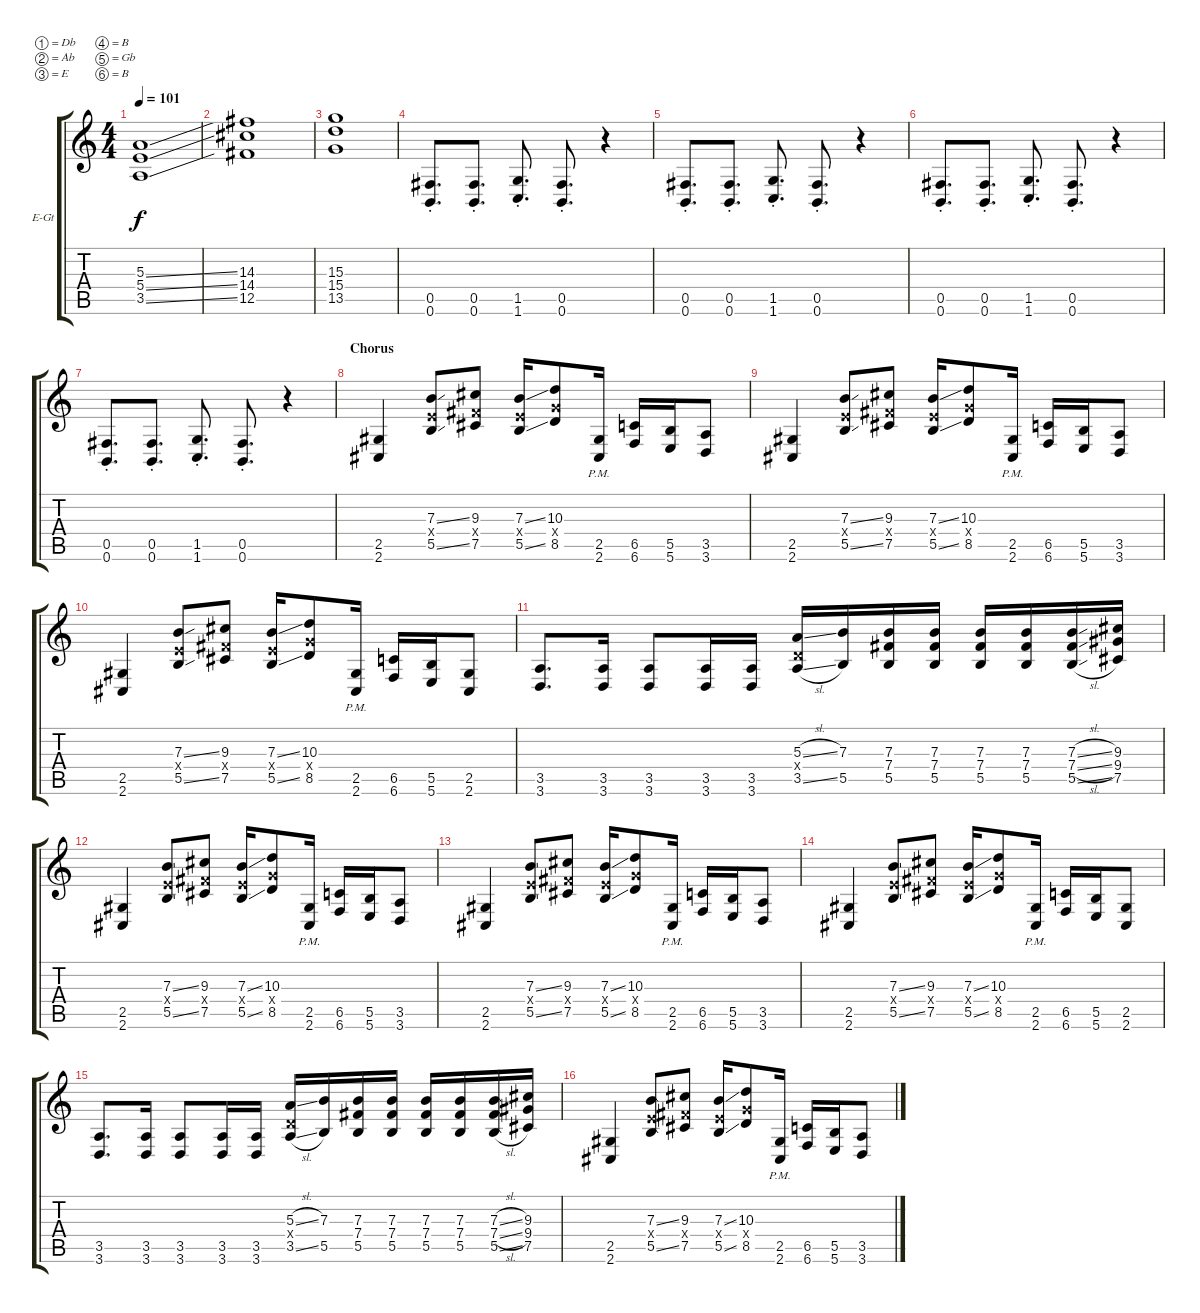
\bracketExtendMode groupsimilarinstruments
\firstSystemTrackNameOrientation horizontal
\otherSystemsTrackNameOrientation horizontal
\track ("Robb Flynn (Distortion)" "E-Gt") {instrument overdrivenguitar}
\staff {score tabs}
\tuning (Db4 Ab3 E3 B2 Gb2 B1)
\ts (4 4)
\tempo 101
\clef g2
\ks c
(5.3{ss} 5.4{ss} 3.5{ss}).1{dy f} |
(14.3 14.4 12.5).1 |
(15.3 15.4 13.5).1 |
(0.5{st} 0.6{st}).8{d} (0.5{st} 0.6{st}).8{d} (1.5{st} 1.6{st}).8{d} (0.5{st} 0.6{st}).8{d} r.4 |
(0.5{st} 0.6{st}).8{d} (0.5{st} 0.6{st}).8{d} (1.5{st} 1.6{st}).8{d} (0.5{st} 0.6{st}).8{d} r.4 |
(0.5{st} 0.6{st}).8{d} (0.5{st} 0.6{st}).8{d} (1.5{st} 1.6{st}).8{d} (0.5{st} 0.6{st}).8{d} r.4 |
(0.5{st} 0.6{st}).8{d} (0.5{st} 0.6{st}).8{d} (1.5{st} 1.6{st}).8{d} (0.5{st} 0.6{st}).8{d} r.4 |
\section ("" "Chorus")
(2.5 2.6).4 (7.3{ss} 5.4{x} 5.5{ss}).8 (9.3 7.4{x} 7.5).8 (7.3{ss} 5.4{x} 5.5{ss}).16 (10.3 8.4{x} 8.5).8 (2.5{pm} 2.6{pm}).16 (6.5 6.6).16 (5.5 5.6).16 (3.5 3.6).8 |
(2.5 2.6).4 (7.3{ss} 5.4{x} 5.5{ss}).8 (9.3 7.4{x} 7.5).8 (7.3{ss} 5.4{x} 5.5{ss}).16 (10.3 8.4{x} 8.5).8 (2.5{pm} 2.6{pm}).16 (6.5 6.6).16 (5.5 5.6).16 (3.5 3.6).8 |
(2.5 2.6).4 (7.3{ss} 5.4{x} 5.5{ss}).8 (9.3 7.4{x} 7.5).8 (7.3{ss} 5.4{x} 5.5{ss}).16 (10.3 8.4{x} 8.5).8 (2.5{pm} 2.6{pm}).16 (6.5 6.6).16 (5.5 5.6).16 (2.5 2.6).8 |
(3.5 3.6).8{d} (3.5 3.6).16 (3.5 3.6).8 (3.5 3.6).16 (3.5 3.6).16 (5.3{sl} 3.4{x} 3.5{sl}).16 (7.3 5.5).16 (7.3 7.4 5.5).16 (7.3 7.4 5.5).16 (7.3 7.4 5.5).16 (7.3 7.4 5.5).16 (7.3{sl} 7.4{sl} 5.5{sl}).16 (9.3 9.4 7.5).16 |
(2.5 2.6).4 (7.3{ss} 5.4{x} 5.5{ss}).8 (9.3 7.4{x} 7.5).8 (7.3{ss} 5.4{x} 5.5{ss}).16 (10.3 8.4{x} 8.5).8 (2.5{pm} 2.6{pm}).16 (6.5 6.6).16 (5.5 5.6).16 (3.5 3.6).8 |
(2.5 2.6).4 (7.3{ss} 5.4{x} 5.5{ss}).8 (9.3 7.4{x} 7.5).8 (7.3{ss} 5.4{x} 5.5{ss}).16 (10.3 8.4{x} 8.5).8 (2.5{pm} 2.6{pm}).16 (6.5 6.6).16 (5.5 5.6).16 (3.5 3.6).8 |
(2.5 2.6).4 (7.3{ss} 5.4{x} 5.5{ss}).8 (9.3 7.4{x} 7.5).8 (7.3{ss} 5.4{x} 5.5{ss}).16 (10.3 8.4{x} 8.5).8 (2.5{pm} 2.6{pm}).16 (6.5 6.6).16 (5.5 5.6).16 (2.5 2.6).8 |
(3.5 3.6).8{d} (3.5 3.6).16 (3.5 3.6).8 (3.5 3.6).16 (3.5 3.6).16 (5.3{sl} 3.4{x} 3.5{sl}).16 (7.3 5.5).16 (7.3 7.4 5.5).16 (7.3 7.4 5.5).16 (7.3 7.4 5.5).16 (7.3 7.4 5.5).16 (7.3{sl} 7.4{sl} 5.5{sl}).16 (9.3 9.4 7.5).16 |
(2.5 2.6).4 (7.3{ss} 5.4{x} 5.5{ss}).8 (9.3 7.4{x} 7.5).8 (7.3{ss} 5.4{x} 5.5{ss}).16 (10.3 8.4{x} 8.5).8 (2.5{pm} 2.6{pm}).16 (6.5 6.6).16 (5.5 5.6).16 (3.5 3.6).8
